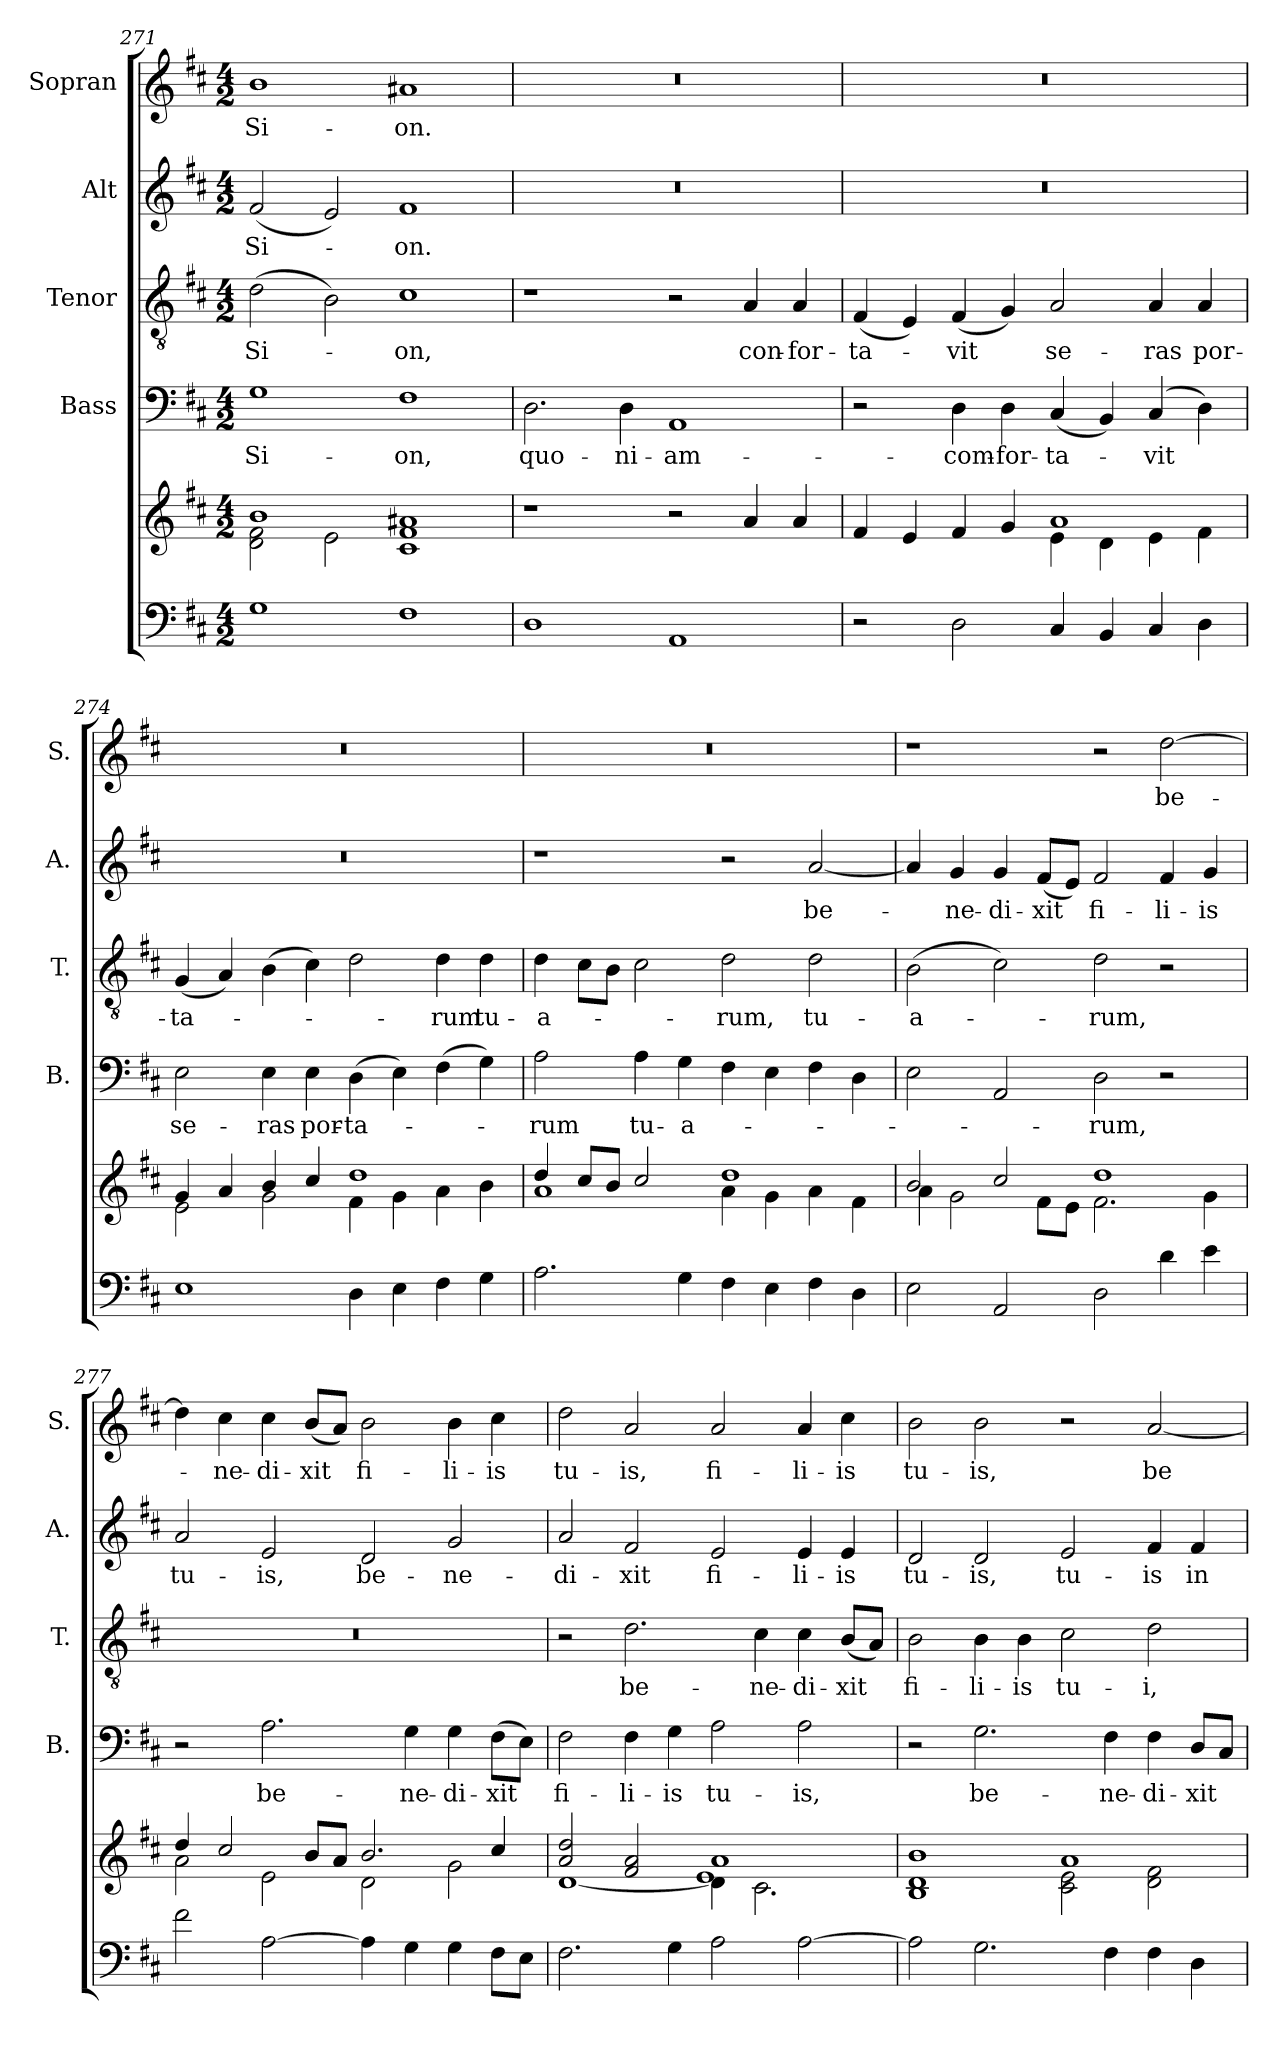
**kern	**kern	**kern	**text	**kern	**text	**kern	**text	**kern	**text
*part5	*part5	*part4	*part4	*part3	*part3	*part2	*part2	*part1	*part1
*staff6	*staff5	*staff4	*staff4	*staff3	*staff3	*staff2	*staff2	*staff1	*staff1
*	*	*I"Bass	*	*I"Tenor	*	*I"Alt	*	*I"Sopran	*
*	*	*I'B.	*	*I'T.	*	*I'A.	*	*I'S.	*
!!LO:LB:g=z
*clefF4	*clefG2	*clefF4	*	*clefGv2	*	*clefG2	*	*clefG2	*
*k[f#c#]	*k[f#c#]	*k[f#c#]	*	*k[f#c#]	*	*k[f#c#]	*	*k[f#c#]	*
*D:	*D:	*D:	*	*D:	*	*D:	*	*D:	*
*M4/2	*M4/2	*M4/2	*	*M4/2	*	*M4/2	*	*M4/2	*
=271	=271	=271	=271	=271	=271	=271	=271	=271	=271
*	*^	*	*	*	*	*	*	*	*
!	!	!	!	!LO:LY:b	!	!LO:LY:b	!	!LO:LY:b	!	!LO:LY:b
1G	1b	2d\ 2f#\	1G	Si-	(>2d\	Si-	(<2f#/	Si-	1b	Si-
.	.	2e\	.	.	2B\)	.	2e/)	.	.	.
!	!	!	!	!LO:LY:b	!	!LO:LY:b	!	!LO:LY:b	!	!LO:LY:b
1F#	1a#X	1c# 1f#	1F#	-on,	1c#	-on,	1f#	-on.	1a#X	-on.
=272	=272	=272	=272	=272	=272	=272	=272	=272	=272	=272
!	!	!	!	!LO:LY:b	!	!	!	!	!	!
*	*v	*v	*	*	*	*	*	*	*	*
1D	1r	2.D\	quo-	1r	.	0r	.	0r	.
!	!	!	!LO:LY:b	!	!	!	!	!	!
.	.	4D\	-ni-	.	.	.	.	.	.
!	!	!	!LO:LY:b	!	!	!	!	!	!
1AA	2r	1AA	-am-	2r	.	.	.	.	.
!	!	!	!	!	!LO:LY:b	!	!	!	!
.	4a/	.	.	4A/	con-	.	.	.	.
!	!	!	!	!	!LO:LY:b	!	!	!	!
.	4a/	.	.	4A/	-for-	.	.	.	.
=273	=273	=273	=273	=273	=273	=273	=273	=273	=273
*	*^	*	*	*	*	*	*	*	*
!	!	!	!	!	!	!LO:LY:b	!	!	!	!
2r	4f#/	1ryy	2r	.	(<4F#/	-ta-	0r	.	0r	.
.	4e/	.	.	.	4E/)	.	.	.	.	.
!	!	!	!	!LO:LY:b	!	!LO:LY:b	!	!	!	!
2D\	4f#/	.	4D\	-com-	(<4F#/	-vit	.	.	.	.
!	!	!	!	!LO:LY:b	!	!	!	!	!	!
.	4g/	.	4D\	-for-	4G/)	.	.	.	.	.
!	!	!	!	!LO:LY:b	!	!LO:LY:b	!	!	!	!
4C#/	1a	4e\	(<4C#/	-ta-	2A/	se-	.	.	.	.
4BB/	.	4d\	4BB/)	.	.	.	.	.	.	.
!	!	!	!	!LO:LY:b	!	!LO:LY:b	!	!	!	!
4C#/	.	4e\	(4C#/	-vit	4A/	-ras	.	.	.	.
!	!	!	!	!	!	!LO:LY:b	!	!	!	!
4D\	.	4f#\	4D\)	.	4A/	por-	.	.	.	.
=274	=274	=274	=274	=274	=274	=274	=274	=274	=274	=274
!	!	!	!	!LO:LY:b	!	!LO:LY:b	!	!	!	!
1E	4g/	2e\	2E\	se-	(<4G/	-ta-	0r	.	0r	.
.	4a/	.	.	.	4A/)	.	.	.	.	.
!	!	!	!	!LO:LY:b	!	!	!	!	!	!
.	4b/	2g\	4E\	-ras	(>4B\	.	.	.	.	.
!	!	!	!	!LO:LY:b	!	!	!	!	!	!
.	4cc#/	.	4E\	por-	4c#\)	.	.	.	.	.
!	!	!	!	!LO:LY:b	!	!	!	!	!	!
4D\	1dd	4f#\	(>4D\	-ta-	2d\	.	.	.	.	.
4E\	.	4g\	4E\)	.	.	.	.	.	.	.
!	!	!	!	!	!	!LO:LY:b	!	!	!	!
4F#\	.	4a\	(>4F#\	.	4d\	-rum	.	.	.	.
!	!	!	!	!	!	!LO:LY:b	!	!	!	!
4G\	.	4b\	4G\)	.	4d\	tu-	.	.	.	.
!!LO:PB:g=z
=275	=275	=275	=275	=275	=275	=275	=275	=275	=275	=275
!	!	!	!	!LO:LY:b	!	!LO:LY:b	!	!	!	!
2.A\	4dd/	1a	2A\	-rum	4d\	-a-	1r	.	0r	.
.	8cc#/L	.	.	.	8c#\L	.	.	.	.	.
.	8b/J	.	.	.	8B\J	.	.	.	.	.
!	!	!	!	!LO:LY:b	!	!	!	!	!	!
.	2cc#/	.	4A\	tu-	2c#\	.	.	.	.	.
!	!	!	!	!LO:LY:b	!	!	!	!	!	!
4G\	.	.	4G\	-a-	.	.	.	.	.	.
!	!	!	!	!	!	!LO:LY:b	!	!	!	!
4F#\	1dd	4a\	4F#\	.	2d\	-rum,	2r	.	.	.
4E\	.	4g\	4E\	.	.	.	.	.	.	.
!	!	!	!	!	!	!LO:LY:b	!	!LO:LY:b	!	!
4F#\	.	4a\	4F#\	.	2d\	tu-	[2a/	be-	.	.
4D\	.	4f#\	4D\	.	.	.	.	.	.	.
=276	=276	=276	=276	=276	=276	=276	=276	=276	=276	=276
!	!	!	!	!	!	!LO:LY:b	!	!	!	!
2E\	2b/	4a\	2E\	.	(>2B\	-a-	4a/]	.	1r	.
!	!	!	!	!	!	!	!	!LO:LY:b	!	!
.	.	2g\	.	.	.	.	4g/	-ne-	.	.
!	!	!	!	!	!	!	!	!LO:LY:b	!	!
2AA/	2cc#/	.	2AA/	.	2c#\)	.	4g/	-di-	.	.
!	!	!	!	!	!	!	!	!LO:LY:b	!	!
.	.	8f#\L	.	.	.	.	(<8f#/L	-xit	.	.
.	.	8e\J	.	.	.	.	8e/J)	.	.	.
!	!	!	!	!LO:LY:b	!	!LO:LY:b	!	!LO:LY:b	!	!
2D\	1dd	2.f#\	2D\	-rum,	2d\	-rum,	2f#/	fi-	2r	.
!	!	!	!	!	!	!	!	!LO:LY:b	!	!LO:LY:b
4d\	.	.	2r	.	2r	.	4f#/	-li-	[2dd\	be-
!	!	!	!	!	!	!	!	!LO:LY:b	!	!
4e\	.	4g\	.	.	.	.	4g/	-is	.	.
=277	=277	=277	=277	=277	=277	=277	=277	=277	=277	=277
!	!	!	!	!	!	!	!	!LO:LY:b	!	!
2f#\	4dd/	2a\	2r	.	0r	.	2a/	tu-	4dd\]	.
!	!	!	!	!	!	!	!	!	!	!LO:LY:b
.	2cc#/	.	.	.	.	.	.	.	4cc#\	-ne-
!	!	!	!	!LO:LY:b	!	!	!	!LO:LY:b	!	!LO:LY:b
[2A\	.	2e\	2.A\	be-	.	.	2e/	-is,	4cc#\	-di-
!	!	!	!	!	!	!	!	!	!	!LO:LY:b
.	8b/L	.	.	.	.	.	.	.	(<8b/L	-xit
.	8a/J	.	.	.	.	.	.	.	8a/J)	.
!	!	!	!	!	!	!	!	!LO:LY:b	!	!LO:LY:b
4A\]	2.b/	2d\	.	.	.	.	2d/	be-	2b\	fi-
!	!	!	!	!LO:LY:b	!	!	!	!	!	!
4G\	.	.	4G\	-ne-	.	.	.	.	.	.
!	!	!	!	!LO:LY:b	!	!	!	!LO:LY:b	!	!LO:LY:b
4G\	.	2g\	4G\	-di-	.	.	2g/	-ne-	4b\	-li-
!	!	!	!	!LO:LY:b	!	!	!	!	!	!LO:LY:b
8F#\L	4cc#/	.	(>8F#\L	-xit	.	.	.	.	4cc#\	-is
8E\J	.	.	8E\J)	.	.	.	.	.	.	.
=278	=278	=278	=278	=278	=278	=278	=278	=278	=278	=278
*	*	*^	*	*	*	*	*	*	*	*
!	!	!	!	!	!LO:LY:b	!	!	!	!LO:LY:b	!	!LO:LY:b
2.F#\	2a/ 2dd/	[<1d	1ryy	2F#\	fi-	2r	.	2a/	-di-	2dd\	tu-
!	!	!	!	!	!LO:LY:b	!	!LO:LY:b	!	!LO:LY:b	!	!LO:LY:b
.	2f#/ 2a/	.	.	4F#\	-li-	2.d\	be-	2f#/	-xit	2a/	-is,
!	!	!	!	!	!LO:LY:b	!	!	!	!	!	!
4G\	.	.	.	4G\	-is	.	.	.	.	.	.
!	!	!	!	!	!LO:LY:b	!	!	!	!LO:LY:b	!	!LO:LY:b
2A\	1a	4d\]	1e	2A\	tu-	.	.	2e/	fi-	2a/	fi-
!	!	!	!	!	!	!	!LO:LY:b	!	!	!	!
.	.	2.c#\	.	.	.	4c#\	-ne-	.	.	.	.
!	!	!	!	!	!LO:LY:b	!	!LO:LY:b	!	!LO:LY:b	!	!LO:LY:b
[2A\	.	.	.	2A\	-is,	4c#\	-di-	4e/	-li-	4a/	-li-
!	!	!	!	!	!	!	!LO:LY:b	!	!LO:LY:b	!	!LO:LY:b
.	.	.	.	.	.	(<8B/L	-xit	4e/	-is	4cc#\	-is
.	.	.	.	.	.	8A/J)	.	.	.	.	.
*	*	*v	*v	*	*	*	*	*	*	*	*
!!LO:LB:g=z
=279	=279	=279	=279	=279	=279	=279	=279	=279	=279	=279
!	!	!	!	!	!	!LO:LY:b	!	!LO:LY:b	!	!LO:LY:b
2A\]	1b	1B 1d	2r	.	2B\	fi-	2d/	tu-	2b\	tu-
!	!	!	!	!LO:LY:b	!	!LO:LY:b	!	!LO:LY:b	!	!LO:LY:b
2.G\	.	.	2.G\	be-	4B\	-li-	2d/	-is,	2b\	-is,
!	!	!	!	!	!	!LO:LY:b	!	!	!	!
.	.	.	.	.	4B\	-is	.	.	.	.
!	!	!	!	!	!	!LO:LY:b	!	!LO:LY:b	!	!
.	1a	2c#\ 2e\	.	.	2c#\	tu-	2e/	tu-	2r	.
!	!	!	!	!LO:LY:b	!	!	!	!	!	!
4F#\	.	.	4F#\	-ne-	.	.	.	.	.	.
!	!	!	!	!LO:LY:b	!	!LO:LY:b	!	!LO:LY:b	!	!LO:LY:b
4F#\	.	2d\ 2f#\	4F#\	-di-	2d\	-i,	4f#/	-is	[2a/	be-
!	!	!	!	!LO:LY:b	!	!	!	!LO:LY:b	!	!
4D\	.	.	8D/L	-xit	.	.	4f#/	in	.	.
.	.	.	8C#/J	.	.	.	.	.	.	.
*	*v	*v	*	*	*	*	*	*	*	*
=	=	=	=	=	=	=	=	=	=
*-	*-	*-	*-	*-	*-	*-	*-	*-	*-
